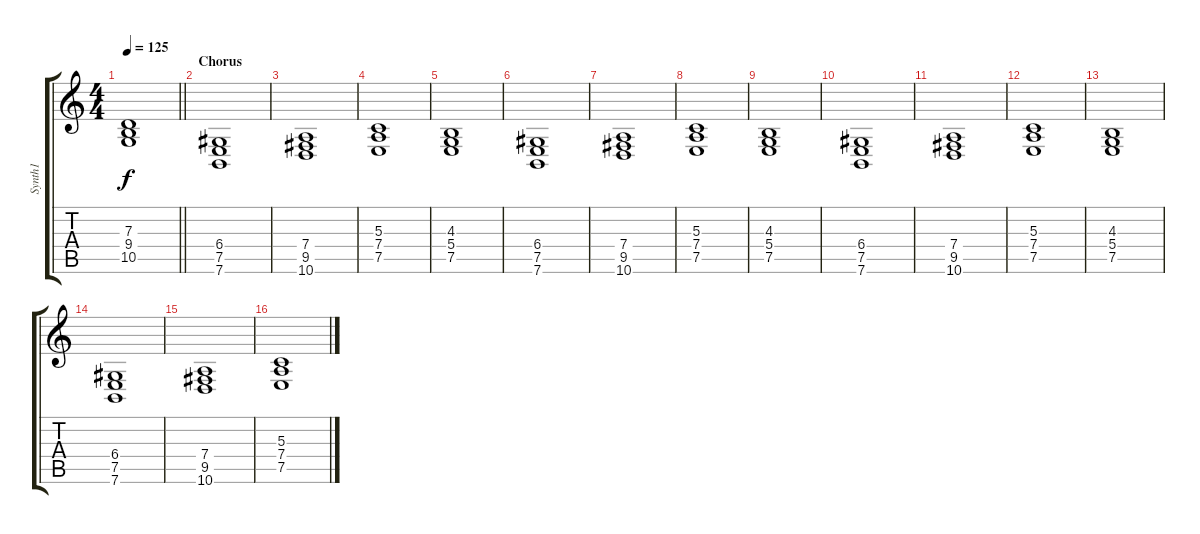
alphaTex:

\track ("Synth1" "Synth1") {instrument stringensemble1}
\staff {score tabs}
\tuning (E4 B3 G3 D3 A2 E2) {hide}
\ts (4 4)
\tempo 125
\clef g2
\barLineRight lightlight
\ks c
(7.3 9.4 10.5).1{dy f} |
\section ("" "Chorus")
(6.4 7.5 7.6).1 |
(7.4 9.5 10.6).1 |
(5.3 7.4 7.5).1 |
(4.3 5.4 7.5).1 |
(6.4 7.5 7.6).1 |
(7.4 9.5 10.6).1 |
(5.3 7.4 7.5).1 |
(4.3 5.4 7.5).1 |
(6.4 7.5 7.6).1 |
(7.4 9.5 10.6).1 |
(5.3 7.4 7.5).1 |
(4.3 5.4 7.5).1 |
(6.4 7.5 7.6).1 |
(7.4 9.5 10.6).1 |
(5.3 7.4 7.5).1
